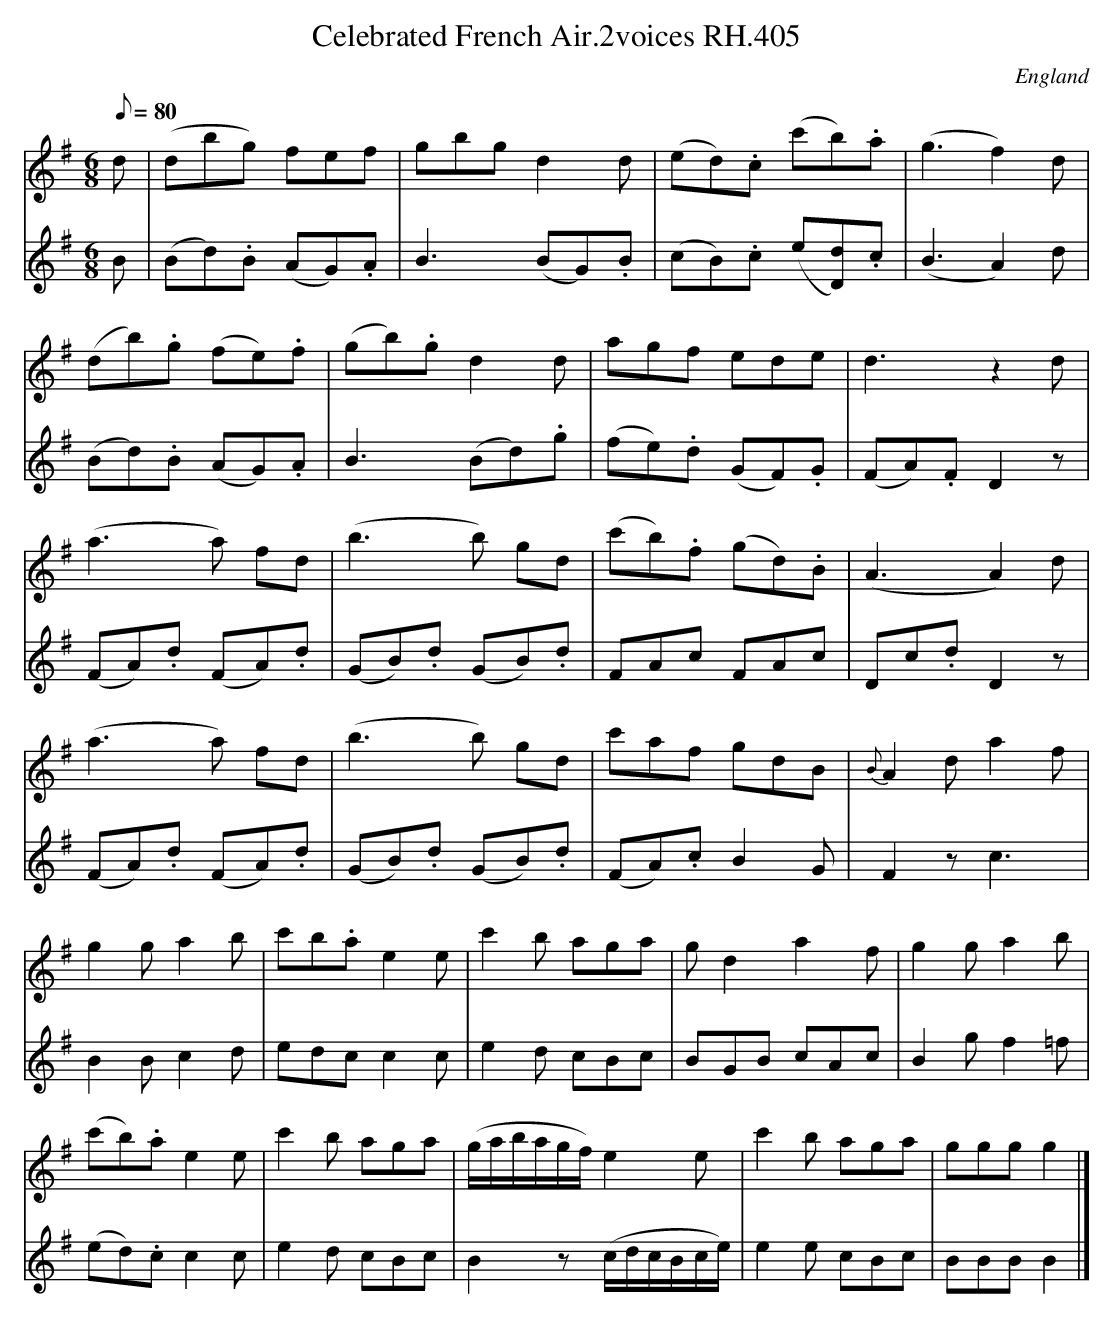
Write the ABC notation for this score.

X:1
T:Celebrated French Air.2voices RH.405
L:1/8
M:6/8
O:England
Q:80
K:G
[V:1] d|(dbg) fef|gbg d2d|(ed).c (c'b).a|(g3 f2)d|
[V:2] B|(Bd).B (AG).A|B3 (BG).B|(cB).c (e[Dd]).c|(B3 A2)d|
[V:1] (db).g (fe).f|(gb).g d2d|agf ede|d3 z2d|
[V:2] (Bd).B (AG).A|B3 (Bd).g|(fe).d (GF).G|(FA).F D2z|
[V:1] (a3a) fd|(b3 b) gd|(c'b).f (gd).B|(A3 A2)d|
[V:2] (FA).d (FA).d|(GB).d (GB).d|FAc FAc|Dc.d D2z|
[V:1] (a3a) fd|(b3 b) gd|c'af gdB|{B}A2d a2f|
[V:2] (FA).d (FA).d|(GB).d (GB).d|(FA).cB2G|F2z c3|
[V:1] g2g a2b|c'b.a e2e|c'2b aga|gd2 a2f|g2g a2b|
[V:2] B2B c2d|edc c2c|e2d cBc|BGB cAc|B2g f2=f|
[V:1] (c'b).a e2e|c'2b aga|(g/a/b/a/g/f/) e2e|c'2b aga|ggg g2|]
[V:2] (ed).c c2c|e2d cBc|B2z(c/d/c/B/c/e/)|e2e cBc|BBBB2|]
